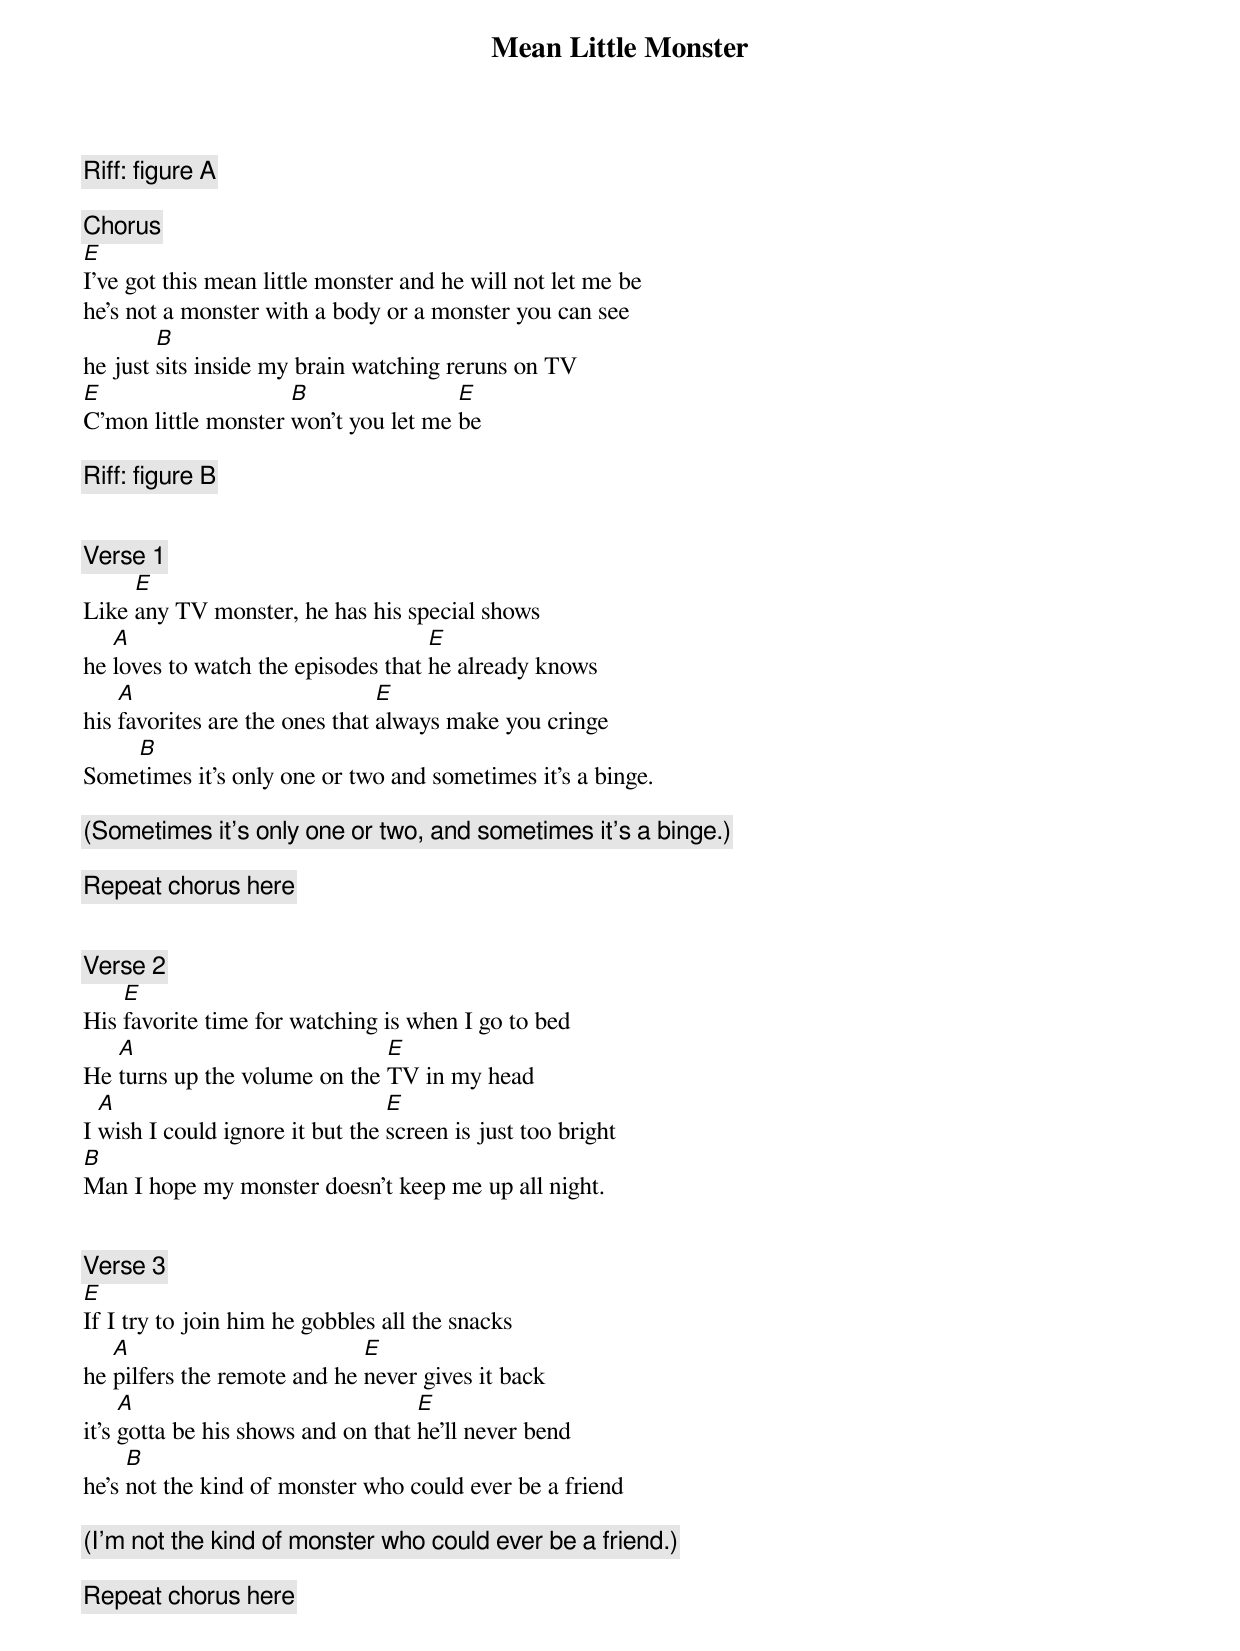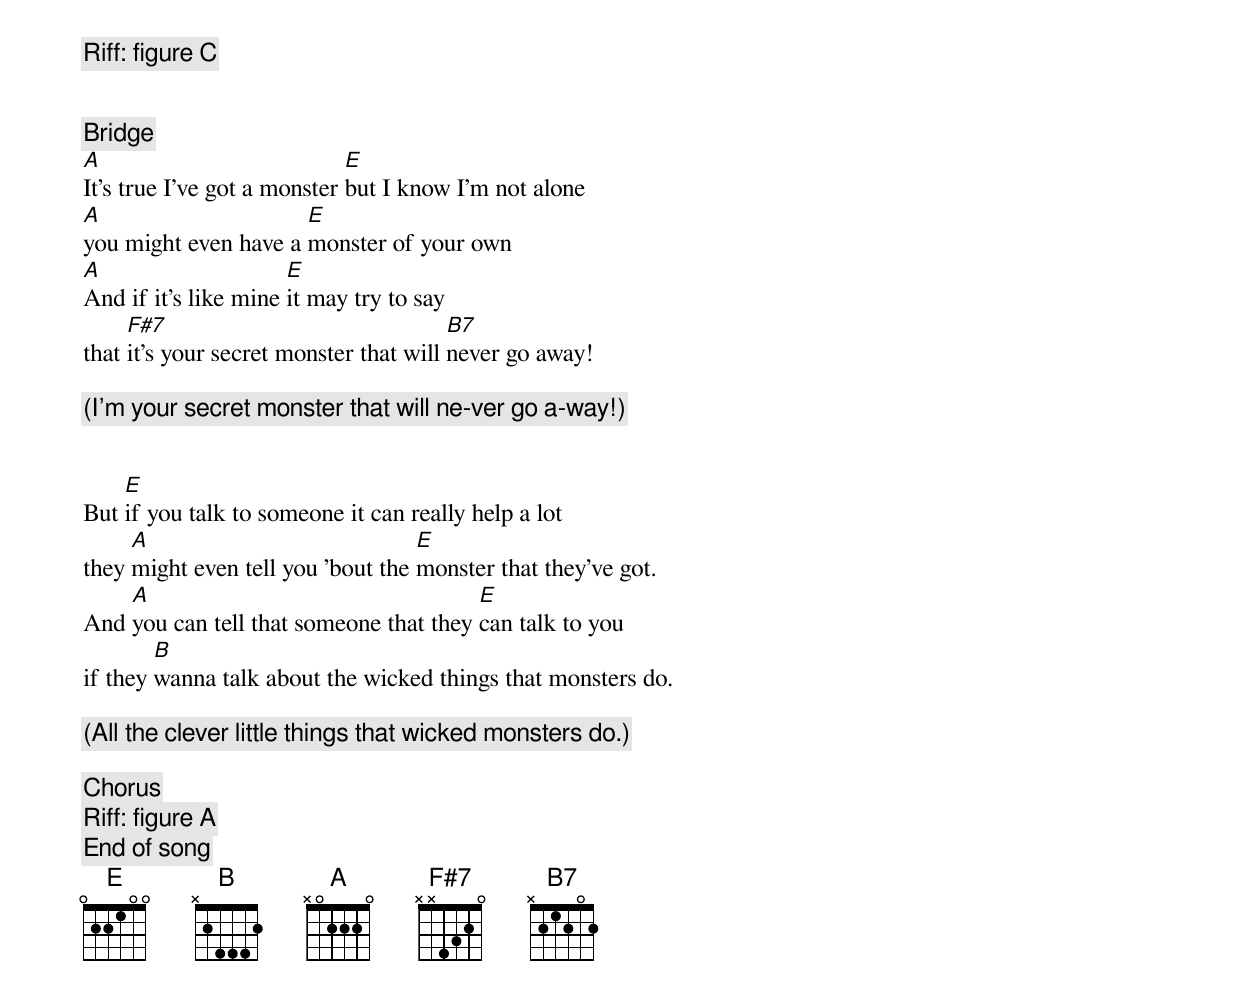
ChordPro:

{title: Mean Little Monster}
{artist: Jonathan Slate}
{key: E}
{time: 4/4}

{comment: Riff: figure A}

{comment: Chorus}
[E]I’ve got this mean little monster and he will not let me be
he’s not a monster with a body or a monster you can see
he just [B]sits inside my brain watching reruns on TV
[E]C’mon little monster [B]won’t you let me [E]be

{comment: Riff: figure B}


{comment: Verse 1}
Like [E]any TV monster, he has his special shows
he [A]loves to watch the episodes that [E]he already knows
his [A]favorites are the ones that [E]always make you cringe
Some[B]times it’s only one or two and sometimes it’s a binge.

{comment: (Sometimes it's only one or two, and sometimes it's a binge.)}

{comment: Repeat chorus here}


{comment: Verse 2}
His [E]favorite time for watching is when I go to bed
He [A]turns up the volume on the [E]TV in my head
I [A]wish I could ignore it but the [E]screen is just too bright
[B]Man I hope my monster doesn’t keep me up all night.


{comment: Verse 3}
[E]If I try to join him he gobbles all the snacks
he [A]pilfers the remote and he [E]never gives it back
it’s [A]gotta be his shows and on that [E]he’ll never bend
he’s [B]not the kind of monster who could ever be a friend

{comment: (I'm not the kind of monster who could ever be a friend.)}

{comment: Repeat chorus here}

{comment: Riff: figure C}


{comment: Bridge}
[A]It’s true I’ve got a monster [E]but I know I’m not alone
[A]you might even have a [E]monster of your own
[A]And if it’s like mine [E]it may try to say
that [F#7]it’s your secret monster that will [B7]never go away!

{comment: (I'm your secret monster that will ne-ver go a-way!)}


But [E]if you talk to someone it can really help a lot
they [A]might even tell you ’bout the [E]monster that they’ve got.
And [A]you can tell that someone that they [E]can talk to you
if they [B]wanna talk about the wicked things that monsters do.

{comment: (All the clever little things that wicked monsters do.)}

{comment: Chorus}
{comment: Riff: figure A}
{comment: End of song}
